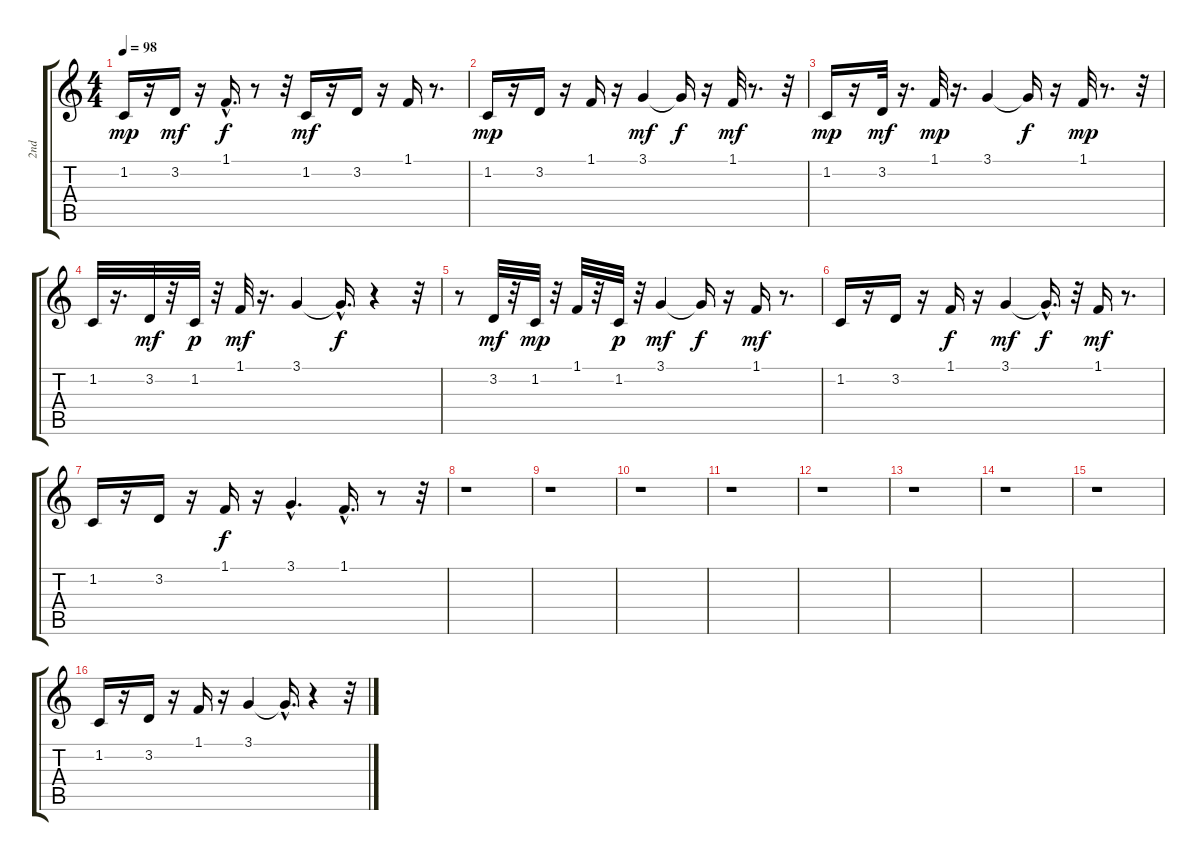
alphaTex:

\track ("2nd" "2nd") {instrument pad4choir}
\staff {score tabs}
\tuning (E4 B3 G3 D3 A2 E2) {hide}
\ts (4 4)
\tempo 98
\clef g2
\ks c
1.2.16{dy mp} r.16 3.2.16{dy mf} r.16 1.1{hac}.16{d dy f} r.8 r.32 1.2.16{dy mf} r.16 3.2.16 r.16 1.1.16 r.8{d} |
1.2.16{dy mp} r.16 3.2.16 r.16 1.1.16 r.16 3.1.4{dy mf} 3.1{t}.16{dy f} r.16 1.1.32{dy mf} r.8{d} r.32 |
1.2.16{dy mp} r.16 3.2.32{dy mf} r.16{d} 1.1.32{dy mp} r.16{d} 3.1.4 3.1{t}.16{dy f} r.16 1.1.32{dy mp} r.8{d} r.32 |
1.2.32 r.16{d} 3.2.32{dy mf} r.32 1.2.32{dy p} r.32 1.1.32{dy mf} r.16{d} 3.1.4 3.1{hac t}.16{d dy f} r.4 r.32 |
r.8 3.2.32{dy mf} r.32 1.2.32{dy mp} r.32 1.1.32 r.32 1.2.32{dy p} r.32 3.1.4{dy mf} 3.1{t}.16{dy f} r.16 1.1.16{dy mf} r.8{d} |
1.2.16 r.16 3.2.16 r.16 1.1.16{dy f} r.16 3.1.4{dy mf} 3.1{hac t}.16{d dy f} r.32 1.1.16{dy mf} r.8{d} |
1.2.16 r.16 3.2.16 r.16 1.1.16{dy f} r.16 3.1{hac}.4{d} 1.1{hac}.16{d} r.8 r.32 |
r.1 |
r.1 |
r.1 |
r.1 |
r.1 |
r.1 |
r.1 |
r.1 |
1.2.16 r.16 3.2.16 r.16 1.1.16 r.16 3.1.4 3.1{hac t}.16{d} r.4 r.32
